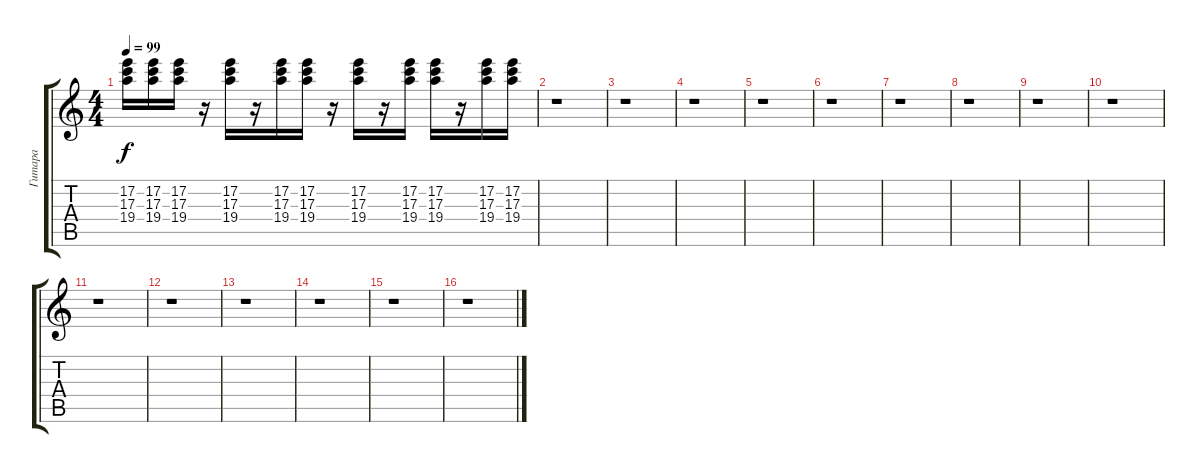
\track ("Гитара" "Гитара") {instrument electricguitarclean}
\staff {score tabs}
\tuning (E4 B3 G3 D3 A2 E2) {hide}
\ts (4 4)
\tempo 99
\clef g2
\ks c
(17.2 17.3 19.4).16{dy f} (17.2 17.3 19.4).16 (17.2 17.3 19.4).16 r.16 (17.2 17.3 19.4).16 r.16 (17.2 17.3 19.4).16 (17.2 17.3 19.4).16 r.16 (17.2 17.3 19.4).16 r.16 (17.2 17.3 19.4).16 (17.2 17.3 19.4).16 r.16 (17.2 17.3 19.4).16 (17.2 17.3 19.4).16 |
r.1 |
r.1 |
r.1 |
r.1 |
r.1 |
r.1 |
r.1 |
r.1 |
r.1 |
r.1 |
r.1 |
r.1 |
r.1 |
r.1 |
r.1
